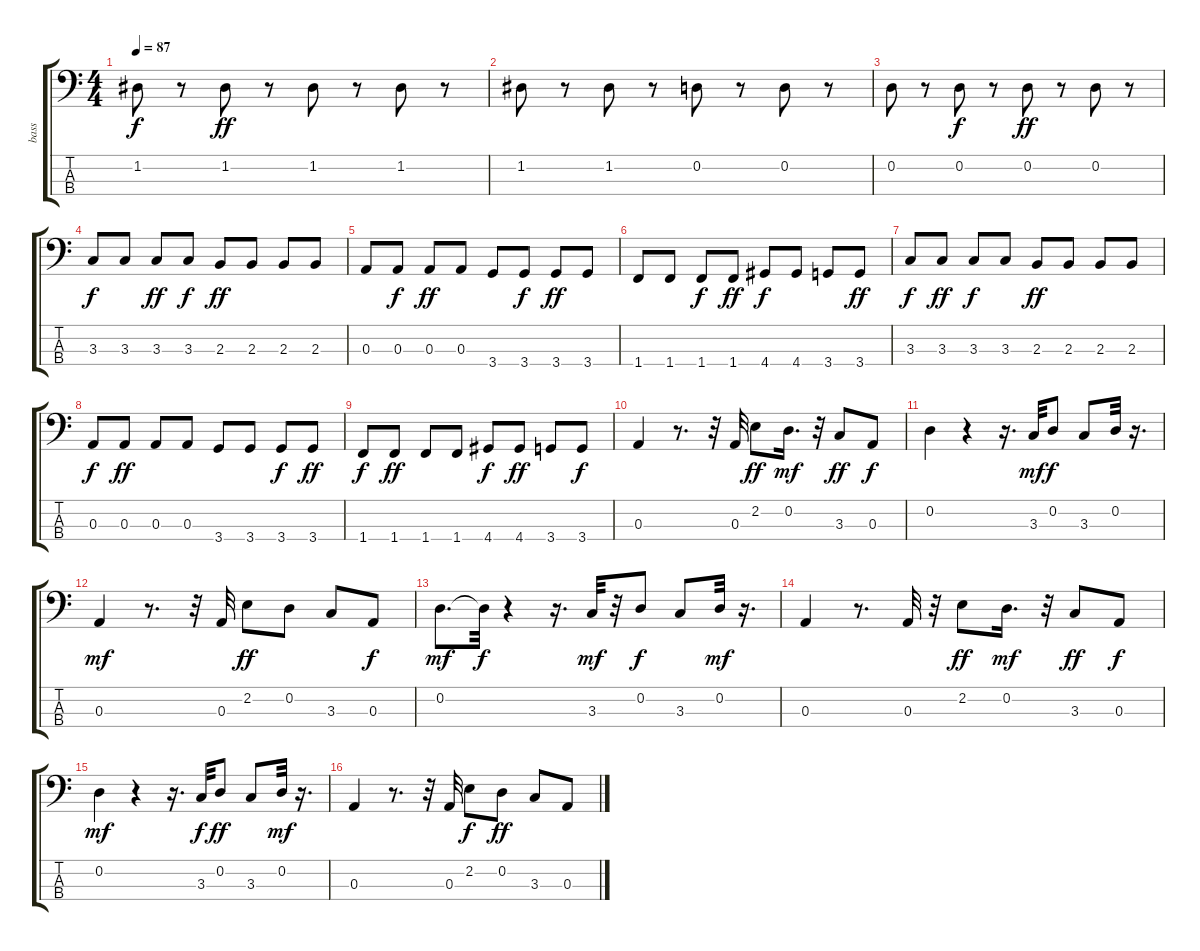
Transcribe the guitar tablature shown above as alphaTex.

\track ("bass" "bass") {instrument electricbassfinger}
\staff {score tabs}
\tuning (G2 D2 A1 E1) {hide}
\ts (4 4)
\tempo 87
\clef f4
\ks c
1.2.8{dy f} r.8 1.2.8{dy ff} r.8 1.2.8 r.8 1.2.8 r.8 |
1.2.8 r.8 1.2.8 r.8 0.2.8 r.8 0.2.8 r.8 |
0.2.8 r.8 0.2.8{dy f} r.8 0.2.8{dy ff} r.8 0.2.8 r.8 |
3.3.8{dy f} 3.3.8 3.3.8{dy ff} 3.3.8{dy f} 2.3.8{dy ff} 2.3.8 2.3.8 2.3.8 |
0.3.8 0.3.8{dy f} 0.3.8{dy ff} 0.3.8 3.4.8 3.4.8{dy f} 3.4.8{dy ff} 3.4.8 |
1.4.8 1.4.8 1.4.8{dy f} 1.4.8{dy ff} 4.4.8{dy f} 4.4.8 3.4.8 3.4.8{dy ff} |
3.3.8{dy f} 3.3.8{dy ff} 3.3.8{dy f} 3.3.8 2.3.8{dy ff} 2.3.8 2.3.8 2.3.8 |
0.3.8{dy f} 0.3.8{dy ff} 0.3.8 0.3.8 3.4.8 3.4.8 3.4.8{dy f} 3.4.8{dy ff} |
1.4.8{dy f} 1.4.8{dy ff} 1.4.8 1.4.8 4.4.8{dy f} 4.4.8{dy ff} 3.4.8 3.4.8{dy f} |
0.3.4 r.8{d} r.32 0.3.32 2.2.8{dy ff} 0.2.16{d dy mf} r.32 3.3.8{dy ff} 0.3.8{dy f} |
0.2.4 r.4 r.16{d} 3.3.32{dy mf} 0.2.8{dy f} 3.3.8 0.2.32 r.16{d} |
0.3.4{dy mf} r.8{d} r.32 0.3.32 2.2.8{dy ff} 0.2.8 3.3.8 0.3.8{dy f} |
0.2.8{d dy mf} 0.2{t}.32{dy f} r.4 r.16{d} 3.3.32{dy mf} r.32 0.2.8{dy f} 3.3.8 0.2.32{dy mf} r.16{d} |
0.3.4 r.8{d} 0.3.32 r.32 2.2.8{dy ff} 0.2.16{d dy mf} r.32 3.3.8{dy ff} 0.3.8{dy f} |
0.2.4{dy mf} r.4 r.16{d} 3.3.32{dy f} 0.2.8{dy ff} 3.3.8 0.2.32{dy mf} r.16{d} |
0.3.4 r.8{d} r.32 0.3.32 2.2.8{dy f} 0.2.8{dy ff} 3.3.8 0.3.8
